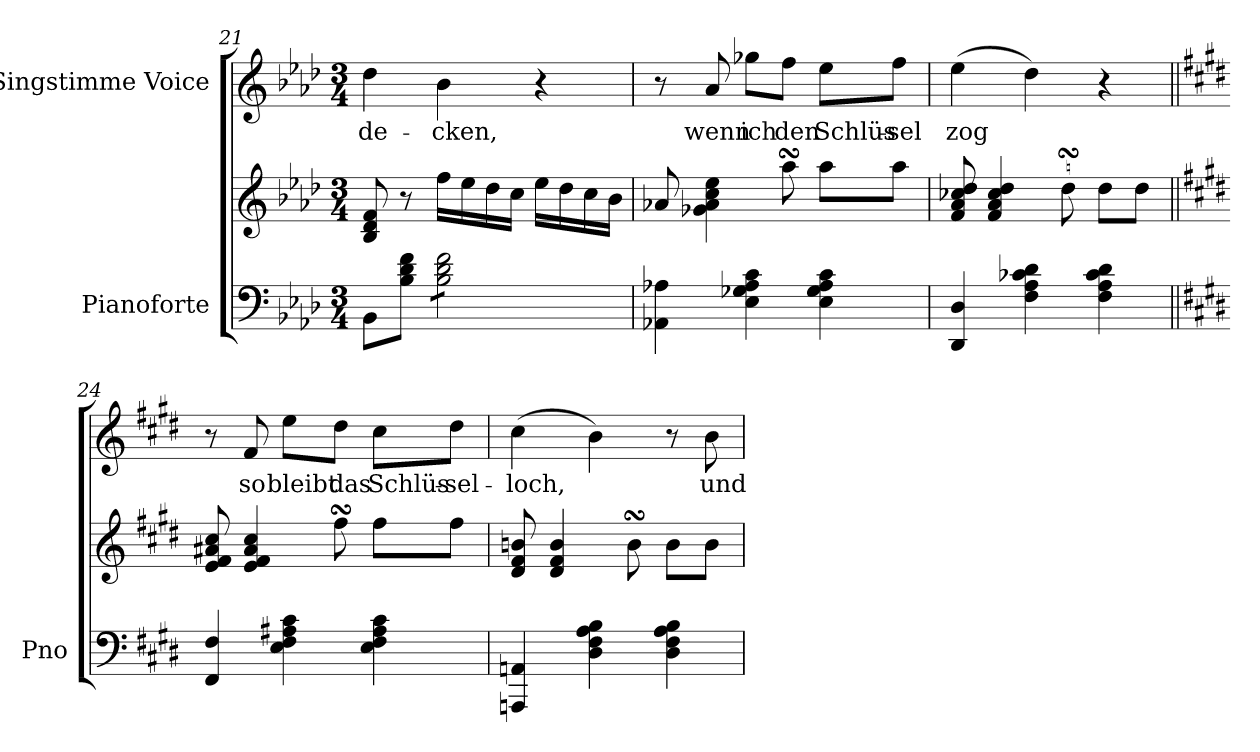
**kern	**kern	**kern	**text
*part2	*part2	*part1	*part1
*staff3	*staff2	*staff1	*staff1
*I"Pianoforte	*	*I"Singstimme Voice	*
*I'Pno	*	*	*
*clefF4	*clefG2	*clefG2	*
*k[b-e-a-d-]	*k[b-e-a-d-]	*k[b-e-a-d-]	*
*M3/4	*M3/4	*M3/4	*
=21	=21	=21	=21
8BB-\L	8B-/ 8d-/ 8f/	4dd-\	-de-
8B-\ 8d-\ 8f\J	8r	.	.
*tremolo	*	*	*
8B-\ 8d-\ 8f\L	16ff\LL	4b-\	-cken,
.	16ee-\	.	.
8B-\ 8d-\ 8f\	16dd-\	.	.
.	16cc\JJ	.	.
8B-\ 8d-\ 8f\	16ee-\LL	4r	.
.	16dd-\	.	.
8B-\ 8d-\ 8f\J	16cc\	.	.
*Xtremolo	*	*	*
.	16b-\JJ	.	.
=22	=22	=22	=22
4AA-X\ 4A-X\	8a-X/	8r	.
.	4g-X\ 4a-\ 4cc\ 4ee-\	8a-/	wenn
4E-\ 4G-X\ 4A-\ 4c\	.	8gg-X\L	ich
.	8aa-sSSs\	8ff\J	den
4E-\ 4G-\ 4A-\ 4c\	8aa-\L	8ee-\L	Schlüs-
.	8aa-\J	8ff\J	-sel
=23	=23	=23	=23
4DD-/ 4D-/	8f/ 8a-/ 8cc-X/ 8dd-/	(4ee-\	zog
.	4f/ 4a-/ 4cc-/ 4dd-/	.	.
4F\ 4A-\ 4c-X\ 4d-\	.	4dd-\)	.
.	8dd-sSSs\	.	.
4F\ 4A-\ 4c-\ 4d-\	8dd-\L	4r	.
.	8dd-\J	.	.
=24||	=24||	=24||	=24||
*k[f#c#g#d#]	*k[f#c#g#d#]	*k[f#c#g#d#]	*
4FF#/ 4F#/	8e/ 8f#/ 8a#X/ 8cc#/	8r	.
.	4e/ 4f#/ 4a#/ 4cc#/	8f#/	so
4E\ 4F#\ 4A#X\ 4c#\	.	8ee\L	bleibt
.	8ff#sSSS\	8dd#\J	das
4E\ 4F#\ 4A#\ 4c#\	8ff#\L	8cc#\L	Schlüs-
.	8ff#\J	8dd#\J	-sel-
=25	=25	=25	=25
4AAAn/ 4AAn/	8d#/ 8f#/ 8bn/	(4cc#\	-loch,
.	4d#/ 4f#/ 4b/	.	.
4D#\ 4F#\ 4A\ 4B\	.	4b\)	.
.	8bsSSS\	.	.
4D#\ 4F#\ 4A\ 4B\	8b\L	8r	.
.	8b\J	8b\	und
=	=	=	=
*-	*-	*-	*-
